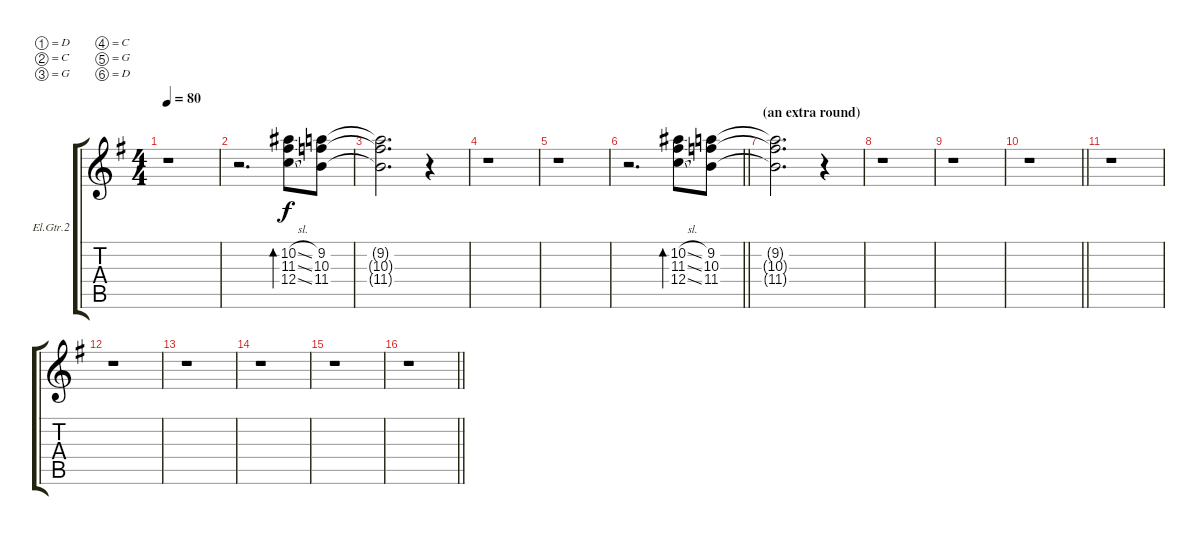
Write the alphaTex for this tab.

\bracketExtendMode groupsimilarinstruments
\firstSystemTrackNameOrientation horizontal
\otherSystemsTrackNameOrientation horizontal
\track ("Electric guitar, slides" "El.Gtr.2") {instrument electricguitarjazz}
\staff {score tabs}
\tuning (D4 C4 G3 C3 G2 D2)
\ts (4 4)
\tempo 80
\clef g2
\ks g
r.1{dy f} |
r.2{d} (10.2{sl} 11.3{sl} 12.4{sl}).8{bd 119} (9.2 10.3 11.4).8 |
(9.2{t} 10.3{t} 11.4{t}).2{d} r.4 |
r.1 |
r.1 |
\barLineRight lightlight
r.2{d} (10.2{sl} 11.3{sl} 12.4{sl}).8{bd 119} (9.2 10.3 11.4).8 |
\section ("" "(an extra round)")
(9.2{t} 10.3{t} 11.4{t}).2{d} r.4 |
r.1 |
r.1 |
\barLineRight lightlight
r.1 |
\section ("" "")
r.1 |
r.1 |
r.1 |
r.1 |
r.1 |
\barLineRight lightlight
r.1
